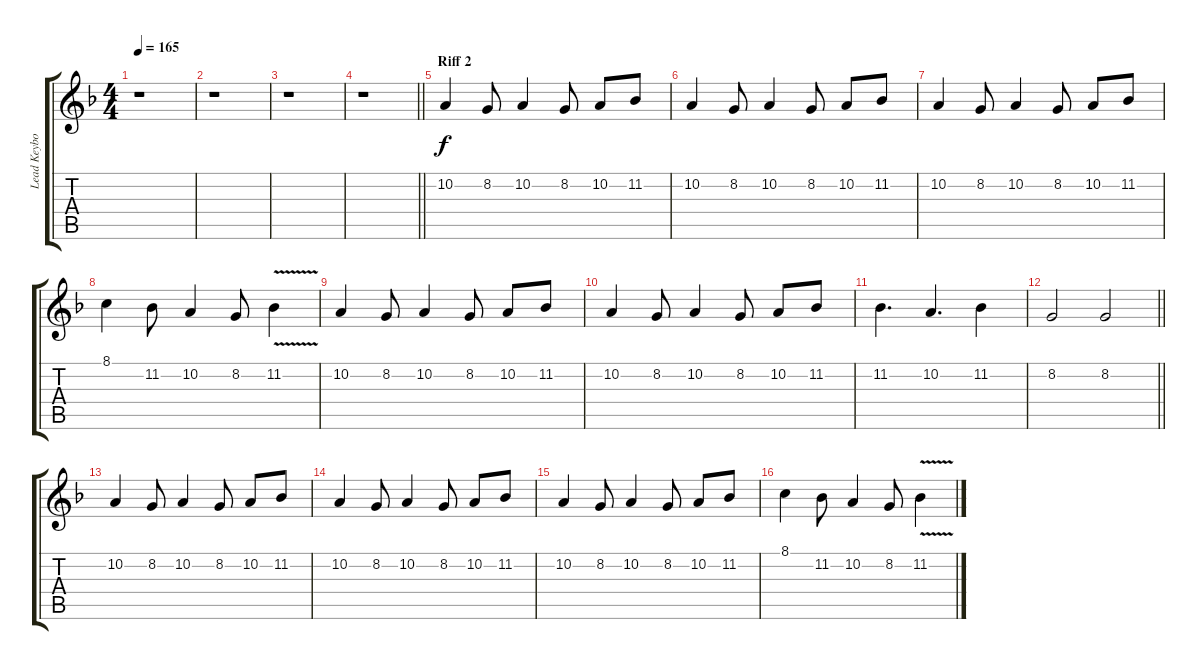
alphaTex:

\track ("Lead Keyboard: Manuel Schallinger" "Lead Keybo") {instrument fx4atmosphere}
\staff {score tabs}
\tuning (E4 B3 G3 D3 A2 E2) {hide}
\ts (4 4)
\tempo 165
\clef g2
\ks dminor
r.1{dy f} |
r.1 |
r.1 |
\barLineRight lightlight
r.1 |
\section ("" "Riff 2")
10.2.4 8.2.8 10.2.4 8.2.8 10.2.8 11.2.8 |
10.2.4 8.2.8 10.2.4 8.2.8 10.2.8 11.2.8 |
10.2.4 8.2.8 10.2.4 8.2.8 10.2.8 11.2.8 |
8.1.4 11.2.8 10.2.4 8.2.8 11.2{v}.4 |
10.2.4 8.2.8 10.2.4 8.2.8 10.2.8 11.2.8 |
10.2.4 8.2.8 10.2.4 8.2.8 10.2.8 11.2.8 |
11.2.4{d} 10.2.4{d} 11.2.4 |
\barLineRight lightlight
8.2.2 8.2.2 |
10.2.4 8.2.8 10.2.4 8.2.8 10.2.8 11.2.8 |
10.2.4 8.2.8 10.2.4 8.2.8 10.2.8 11.2.8 |
10.2.4 8.2.8 10.2.4 8.2.8 10.2.8 11.2.8 |
8.1.4 11.2.8 10.2.4 8.2.8 11.2{v}.4
